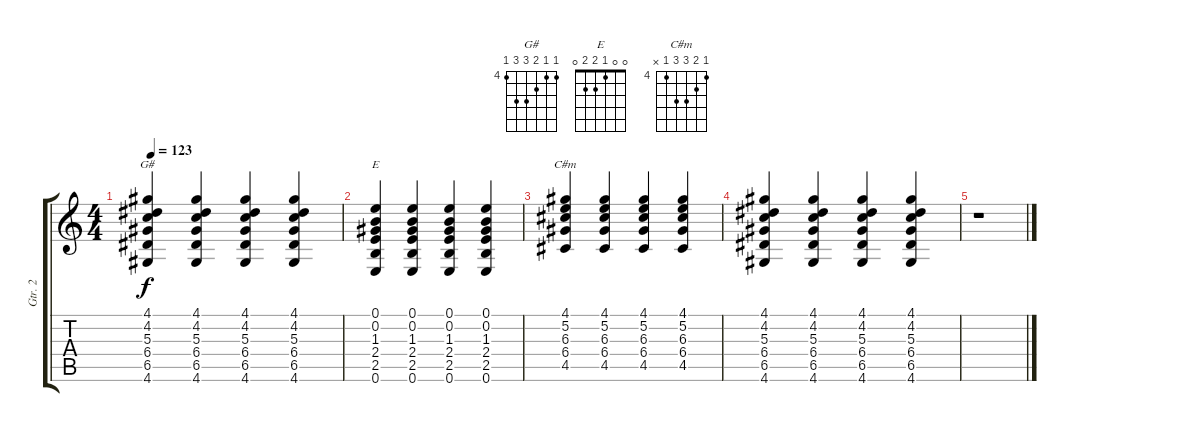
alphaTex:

\track ("Gtr. 2" "Gtr. 2") {instrument acousticguitarsteel}
\staff {score tabs}
\tuning (E4 B3 G3 D3 A2 E2) {hide}
\chord ("G#" 4 4 5 6 6 4) {firstfret 4}
\chord ("E" 0 0 1 2 2 0)
\chord ("C#m" 4 5 6 6 4 x) {firstfret 4}
\ts (4 4)
\tempo 123
\clef g2
\ks c
(4.1 4.2 5.3 6.4 6.5 4.6).4{ch "G#" dy f} (4.1 4.2 5.3 6.4 6.5 4.6).4 (4.1 4.2 5.3 6.4 6.5 4.6).4 (4.1 4.2 5.3 6.4 6.5 4.6).4{volume 3} |
(0.1 0.2 1.3 2.4 2.5 0.6).4{ch "E"} (0.1 0.2 1.3 2.4 2.5 0.6).4 (0.1 0.2 1.3 2.4 2.5 0.6).4 (0.1 0.2 1.3 2.4 2.5 0.6).4 |
(4.1 5.2 6.3 6.4 4.5).4{ch "C#m"} (4.1 5.2 6.3 6.4 4.5).4 (4.1 5.2 6.3 6.4 4.5).4 (4.1 5.2 6.3 6.4 4.5).4 |
(4.1 4.2 5.3 6.4 6.5 4.6).4{volume 0} (4.1 4.2 5.3 6.4 6.5 4.6).4 (4.1 4.2 5.3 6.4 6.5 4.6).4 (4.1 4.2 5.3 6.4 6.5 4.6).4 |
r.1
